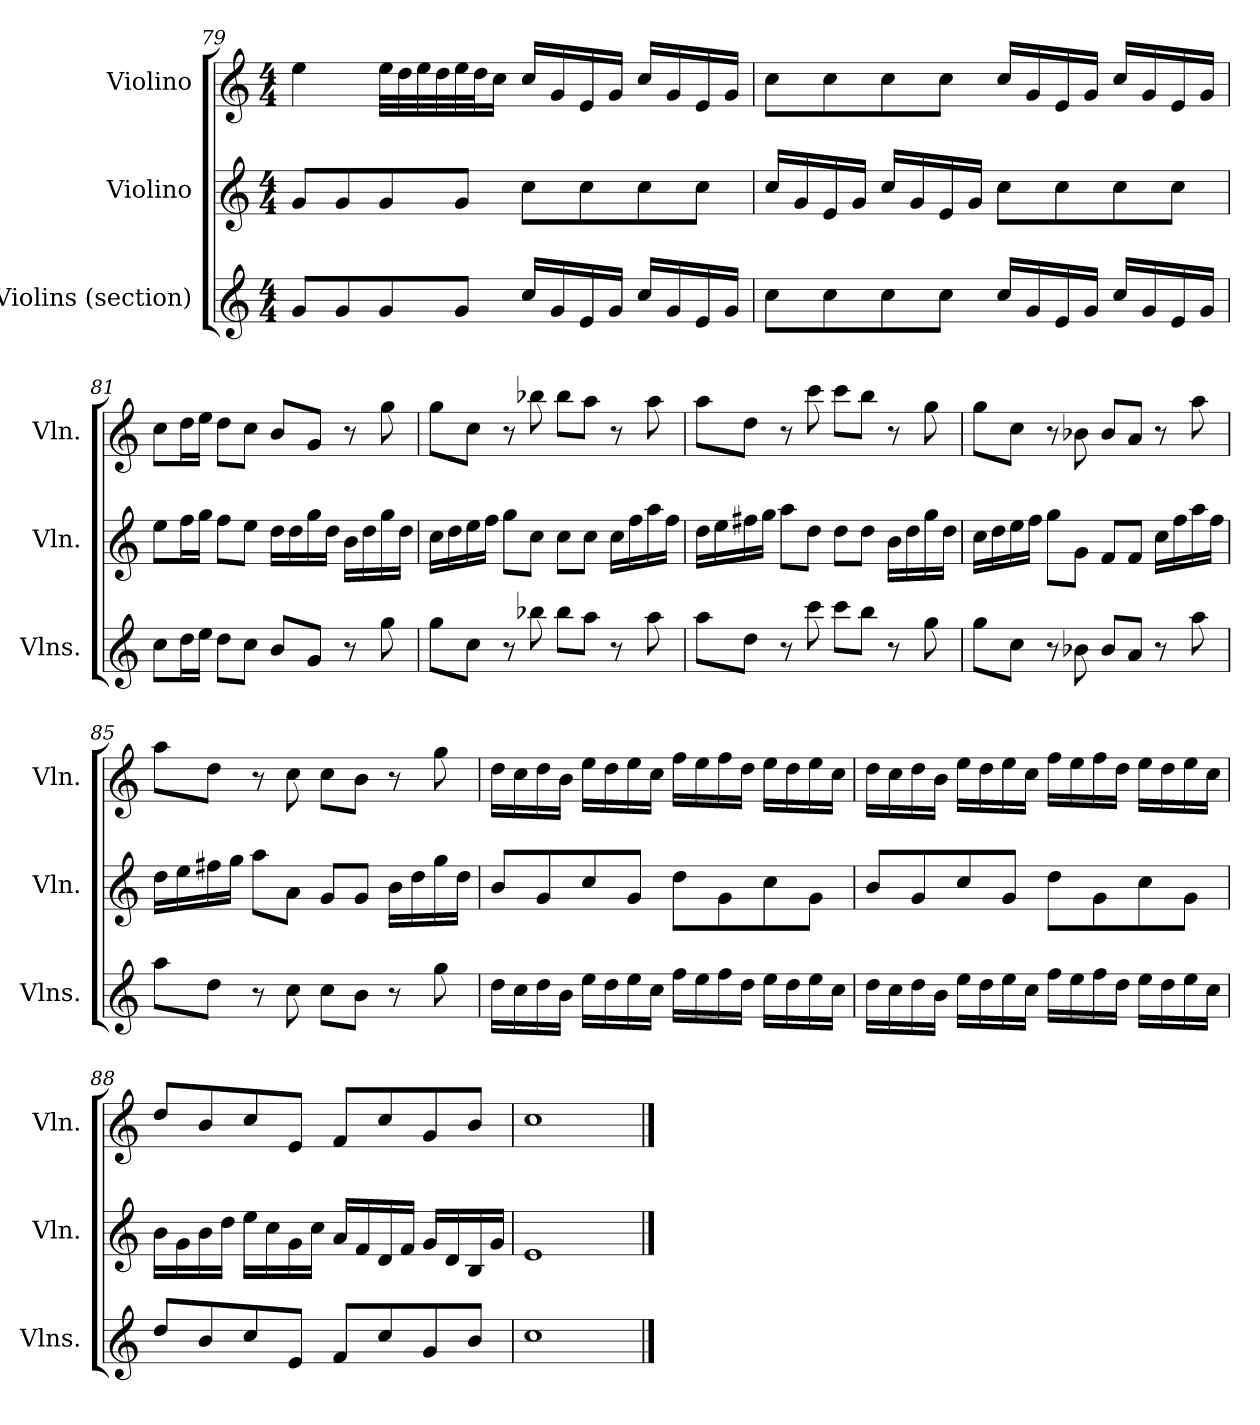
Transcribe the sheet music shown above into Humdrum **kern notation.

**kern	**kern	**kern
*part3	*part2	*part1
*staff3	*staff2	*staff1
*I"Violins (section)	*I"Violino	*I"Violino
*I'Vlns.	*I'Vln.	*I'Vln.
!!LO:LB:g=z
*clefG2	*clefG2	*clefG2
*k[]	*k[]	*k[]
*M4/4	*M4/4	*M4/4
=79	=79	=79
8g/L	8g/L	4ee\
8g/	8g/	.
8g/	8g/	32ee\LLL
.	.	32dd\
.	.	32ee\
.	.	32dd\
8g/J	8g/J	32ee\
.	.	32dd\J
.	.	16cc\JJ
16cc/LL	8cc\L	16cc/LL
16g/	.	16g/
16e/	8cc\	16e/
16g/JJ	.	16g/JJ
16cc/LL	8cc\	16cc/LL
16g/	.	16g/
16e/	8cc\J	16e/
16g/JJ	.	16g/JJ
=80	=80	=80
8cc\L	16cc/LL	8cc\L
.	16g/	.
8cc\	16e/	8cc\
.	16g/JJ	.
8cc\	16cc/LL	8cc\
.	16g/	.
8cc\J	16e/	8cc\J
.	16g/JJ	.
16cc/LL	8cc\L	16cc/LL
16g/	.	16g/
16e/	8cc\	16e/
16g/JJ	.	16g/JJ
16cc/LL	8cc\	16cc/LL
16g/	.	16g/
16e/	8cc\J	16e/
16g/JJ	.	16g/JJ
!!LO:PB:g=z
=81	=81	=81
8cc\L	8ee\L	8cc\L
16dd\L	16ff\L	16dd\L
16ee\JJ	16gg\JJ	16ee\JJ
8dd\L	8ff\L	8dd\L
8cc\J	8ee\J	8cc\J
8b/L	16dd\LL	8b/L
.	16dd\	.
8g/J	16gg\	8g/J
.	16dd\JJ	.
8r	16b\LL	8r
.	16dd\	.
8gg\	16gg\	8gg\
.	16dd\JJ	.
=82	=82	=82
8gg\L	16cc\LL	8gg\L
.	16dd\	.
8cc\J	16ee\	8cc\J
.	16ff\JJ	.
8r	8gg\L	8r
8bb-X\	8cc\J	8bb-X\
8bb-\L	8cc\L	8bb-\L
8aa\J	8cc\J	8aa\J
8r	16cc\LL	8r
.	16ff\	.
8aa\	16aa\	8aa\
.	16ff\JJ	.
=83	=83	=83
8aa\L	16dd\LL	8aa\L
.	16ee\	.
8dd\J	16ff#X\	8dd\J
.	16gg\JJ	.
8r	8aa\L	8r
8ccc\	8dd\J	8ccc\
8ccc\L	8dd\L	8ccc\L
8bb\J	8dd\J	8bb\J
8r	16b\LL	8r
.	16dd\	.
8gg\	16gg\	8gg\
.	16dd\JJ	.
!!LO:LB:g=z
=84	=84	=84
8gg\L	16cc\LL	8gg\L
.	16dd\	.
8cc\J	16ee\	8cc\J
.	16ff\JJ	.
8r	8gg\L	8r
8b-X\	8g\J	8b-X\
8b-/L	8f/L	8b-/L
8a/J	8f/J	8a/J
8r	16cc\LL	8r
.	16ff\	.
8aa\	16aa\	8aa\
.	16ff\JJ	.
=85	=85	=85
8aa\L	16dd\LL	8aa\L
.	16ee\	.
8dd\J	16ff#X\	8dd\J
.	16gg\JJ	.
8r	8aa\L	8r
8cc\	8a\J	8cc\
8cc\L	8g/L	8cc\L
8b\J	8g/J	8b\J
8r	16b\LL	8r
.	16dd\	.
8gg\	16gg\	8gg\
.	16dd\JJ	.
=86	=86	=86
16dd\LL	8b/L	16dd\LL
16cc\	.	16cc\
16dd\	8g/	16dd\
16b\JJ	.	16b\JJ
16ee\LL	8cc/	16ee\LL
16dd\	.	16dd\
16ee\	8g/J	16ee\
16cc\JJ	.	16cc\JJ
16ff\LL	8dd\L	16ff\LL
16ee\	.	16ee\
16ff\	8g\	16ff\
16dd\JJ	.	16dd\JJ
16ee\LL	8cc\	16ee\LL
16dd\	.	16dd\
16ee\	8g\J	16ee\
16cc\JJ	.	16cc\JJ
!!LO:LB:g=z
=87	=87	=87
16dd\LL	8b/L	16dd\LL
16cc\	.	16cc\
16dd\	8g/	16dd\
16b\JJ	.	16b\JJ
16ee\LL	8cc/	16ee\LL
16dd\	.	16dd\
16ee\	8g/J	16ee\
16cc\JJ	.	16cc\JJ
16ff\LL	8dd\L	16ff\LL
16ee\	.	16ee\
16ff\	8g\	16ff\
16dd\JJ	.	16dd\JJ
16ee\LL	8cc\	16ee\LL
16dd\	.	16dd\
16ee\	8g\J	16ee\
16cc\JJ	.	16cc\JJ
=88	=88	=88
8dd/L	16b\LL	8dd/L
.	16g\	.
8b/	16b\	8b/
.	16dd\JJ	.
8cc/	16ee\LL	8cc/
.	16cc\	.
8e/J	16g\	8e/J
.	16cc\JJ	.
8f/L	16a/LL	8f/L
.	16f/	.
8cc/	16d/	8cc/
.	16f/JJ	.
8g/	16g/LL	8g/
.	16d/	.
8b/J	16B/	8b/J
.	16g/JJ	.
=89	=89	=89
1cc	1e	1cc
==	==	==
*-	*-	*-
